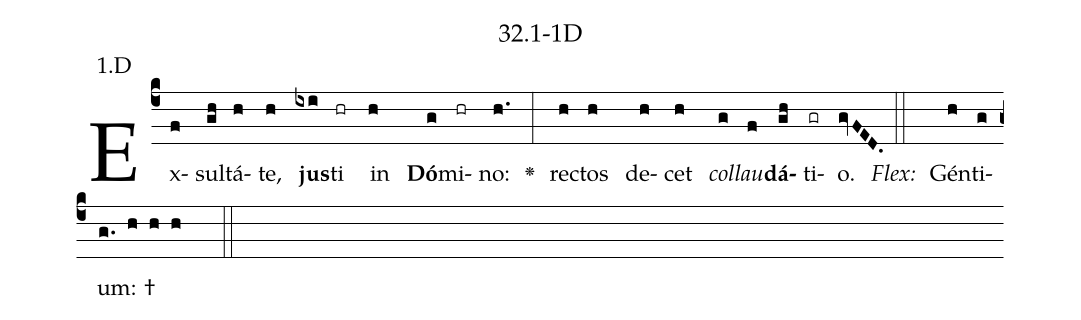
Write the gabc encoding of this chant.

name: 32.1-1D;
annotation: 1.D;
%%
(c4)Ex(f)sul(gh)tá(h)te,(h) <b>jus</b>(ixi)ti(hr) in(h) <b>Dó</b>(g)mi(hr)no:(h.) <v>\greheightstar</v>(:) rec(h)tos(h) de(h)cet(h) <i>col</i>(g)<i>lau</i>(f)<b>dá</b>(gh)ti(gr)o.(gvFED.) (::)
<i>Flex:</i>()  Gén(h)ti(g)um: †(g. h h h  ::)

%E(h) u(h) o(g) u(f) a(gh) e.(gvFED.) (::)
